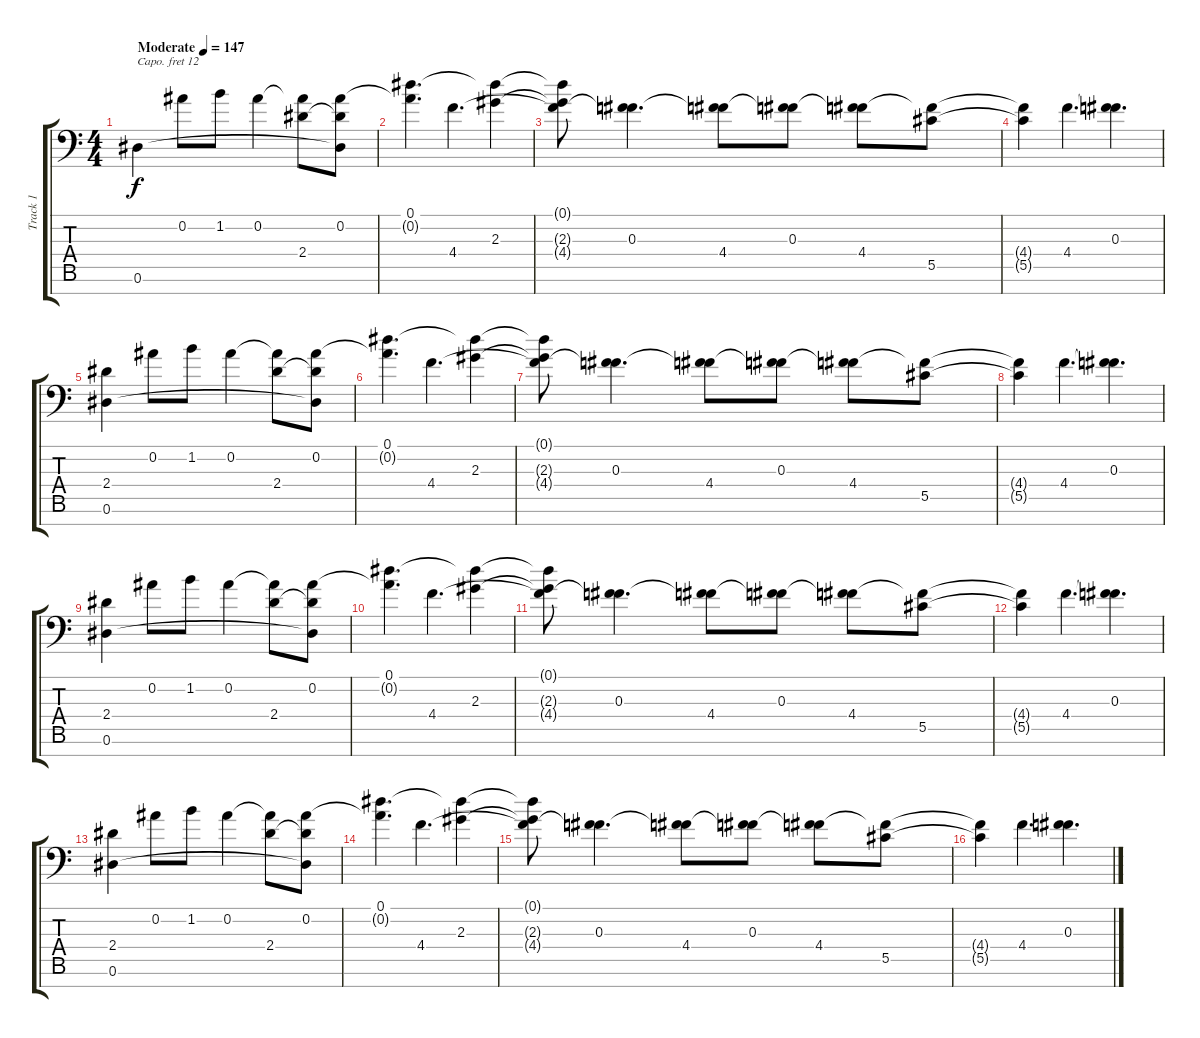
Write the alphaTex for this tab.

\track ("Track 1" "Track 1") {instrument shamisen}
\staff {score tabs}
\capo 12
\tuning (Eb4 Bb3 Gb3 Db3 Ab2 Eb2 Bb1) {hide}
\ts (4 4)
\tempo (147 "Moderate")
\clef f4
\ks c
0.6.4{dy f instrument shamisen} 0.2.8 1.2.8 0.2.4 (0.2{t} 2.4).8 (0.2 2.4{t} 0.6{t}).8 |
(0.1 0.2{t}).4{d} 4.4.4{d} (0.1{t} 2.3).4 |
(0.1{t} 2.3{t} 4.4{t}).8 (0.3 4.4{t}).4{d} (0.3{t} 4.4).8 (0.3 4.4{t}).8 (0.3{t} 4.4).8 (4.4{t} 5.5).8 |
(4.4{t} 5.5{t}).4 4.4.4{d} (0.3 4.4{t}).4{d} |
(2.4 0.6).4 0.2.8 1.2.8 0.2.4 (0.2{t} 2.4).8 (0.2 2.4{t} 0.6{t}).8 |
(0.1 0.2{t}).4{d} 4.4.4{d} (0.1{t} 2.3).4 |
(0.1{t} 2.3{t} 4.4{t}).8 (0.3 4.4{t}).4{d} (0.3{t} 4.4).8 (0.3 4.4{t}).8 (0.3{t} 4.4).8 (4.4{t} 5.5).8 |
(4.4{t} 5.5{t}).4 4.4.4{d} (0.3 4.4{t}).4{d} |
(2.4 0.6).4 0.2.8 1.2.8 0.2.4 (0.2{t} 2.4).8 (0.2 2.4{t} 0.6{t}).8 |
(0.1 0.2{t}).4{d} 4.4.4{d} (0.1{t} 2.3).4 |
(0.1{t} 2.3{t} 4.4{t}).8 (0.3 4.4{t}).4{d} (0.3{t} 4.4).8 (0.3 4.4{t}).8 (0.3{t} 4.4).8 (4.4{t} 5.5).8 |
(4.4{t} 5.5{t}).4 4.4.4{d} (0.3 4.4{t}).4{d} |
(2.4 0.6).4 0.2.8 1.2.8 0.2.4 (0.2{t} 2.4).8 (0.2 2.4{t} 0.6{t}).8 |
(0.1 0.2{t}).4{d} 4.4.4{d} (0.1{t} 2.3).4 |
(0.1{t} 2.3{t} 4.4{t}).8 (0.3 4.4{t}).4{d} (0.3{t} 4.4).8 (0.3 4.4{t}).8 (0.3{t} 4.4).8 (4.4{t} 5.5).8 |
(4.4{t} 5.5{t}).4 4.4.4{d} (0.3 4.4{t}).4{d}
